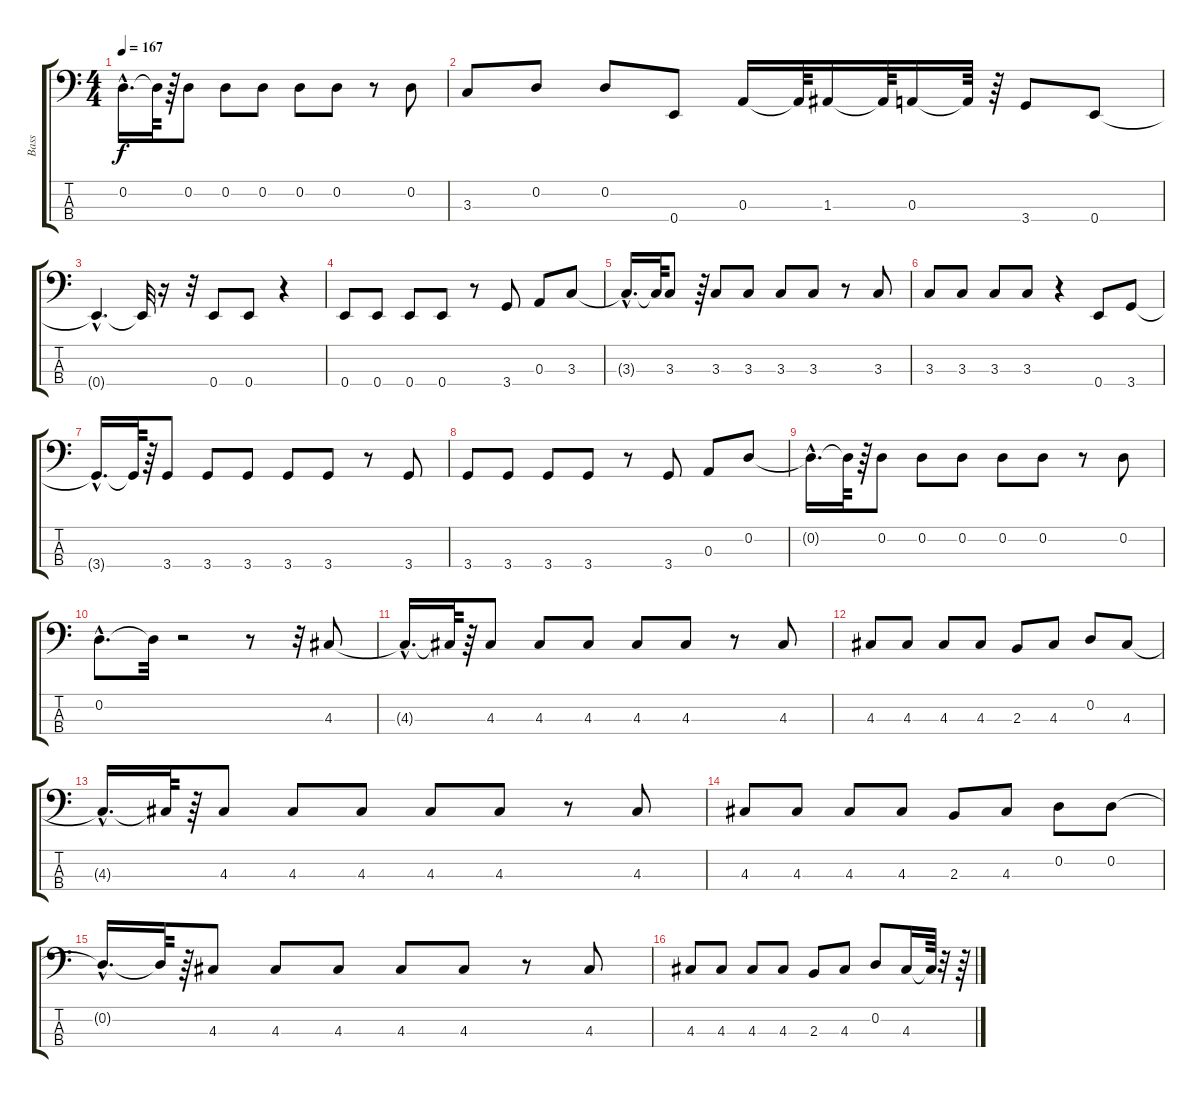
\track ("Bass" "Bass") {instrument slapbass2}
\staff {score tabs}
\tuning (G2 D2 A1 E1) {hide}
\ts (4 4)
\tempo 167
\clef f4
\ks c
0.2{hac t}.16{d dy f} 0.2{t}.64 r.64 0.2.8 0.2.8 0.2.8 0.2.8 0.2.8 r.8 0.2.8 |
3.3.8 0.2.8 0.2.8 0.4.8 0.3.16 0.3{t}.64 1.3.16 1.3{t}.64 0.3.16 0.3{t}.64 r.64 3.4.8 0.4.8 |
0.4{hac t}.4{d} 0.4{t}.32 r.16 r.32 0.4.8 0.4.8 r.4 |
0.4.8 0.4.8 0.4.8 0.4.8 r.8 3.4.8 0.3.8 3.3.8 |
3.3{hac t}.16{d} 3.3{t}.64 3.3.8 r.64 3.3.8 3.3.8 3.3.8 3.3.8 r.8 3.3.8 |
3.3.8 3.3.8 3.3.8 3.3.8 r.4 0.4.8 3.4.8 |
3.4{hac t}.16{d} 3.4{t}.64 r.64 3.4.8 3.4.8 3.4.8 3.4.8 3.4.8 r.8 3.4.8 |
3.4.8 3.4.8 3.4.8 3.4.8 r.8 3.4.8 0.3.8 0.2.8 |
0.2{hac t}.16{d} 0.2{t}.64 r.64 0.2.8 0.2.8 0.2.8 0.2.8 0.2.8 r.8 0.2.8 |
0.2{hac}.8{d} 0.2{t}.32 r.2 r.8 r.32 4.3.8 |
4.3{hac t}.16{d} 4.3{t}.64 r.64 4.3.8 4.3.8 4.3.8 4.3.8 4.3.8 r.8 4.3.8 |
4.3.8 4.3.8 4.3.8 4.3.8 2.3.8 4.3.8 0.2.8 4.3.8 |
4.3{hac t}.16{d} 4.3{t}.64 r.64 4.3.8 4.3.8 4.3.8 4.3.8 4.3.8 r.8 4.3.8 |
4.3.8 4.3.8 4.3.8 4.3.8 2.3.8 4.3.8 0.2.8 0.2.8 |
0.2{hac t}.16{d} 0.2{t}.64 r.64 4.3.8 4.3.8 4.3.8 4.3.8 4.3.8 r.8 4.3.8 |
4.3.8 4.3.8 4.3.8 4.3.8 2.3.8 4.3.8 0.2.8 4.3.16 4.3{t}.64 r.32 r.64
